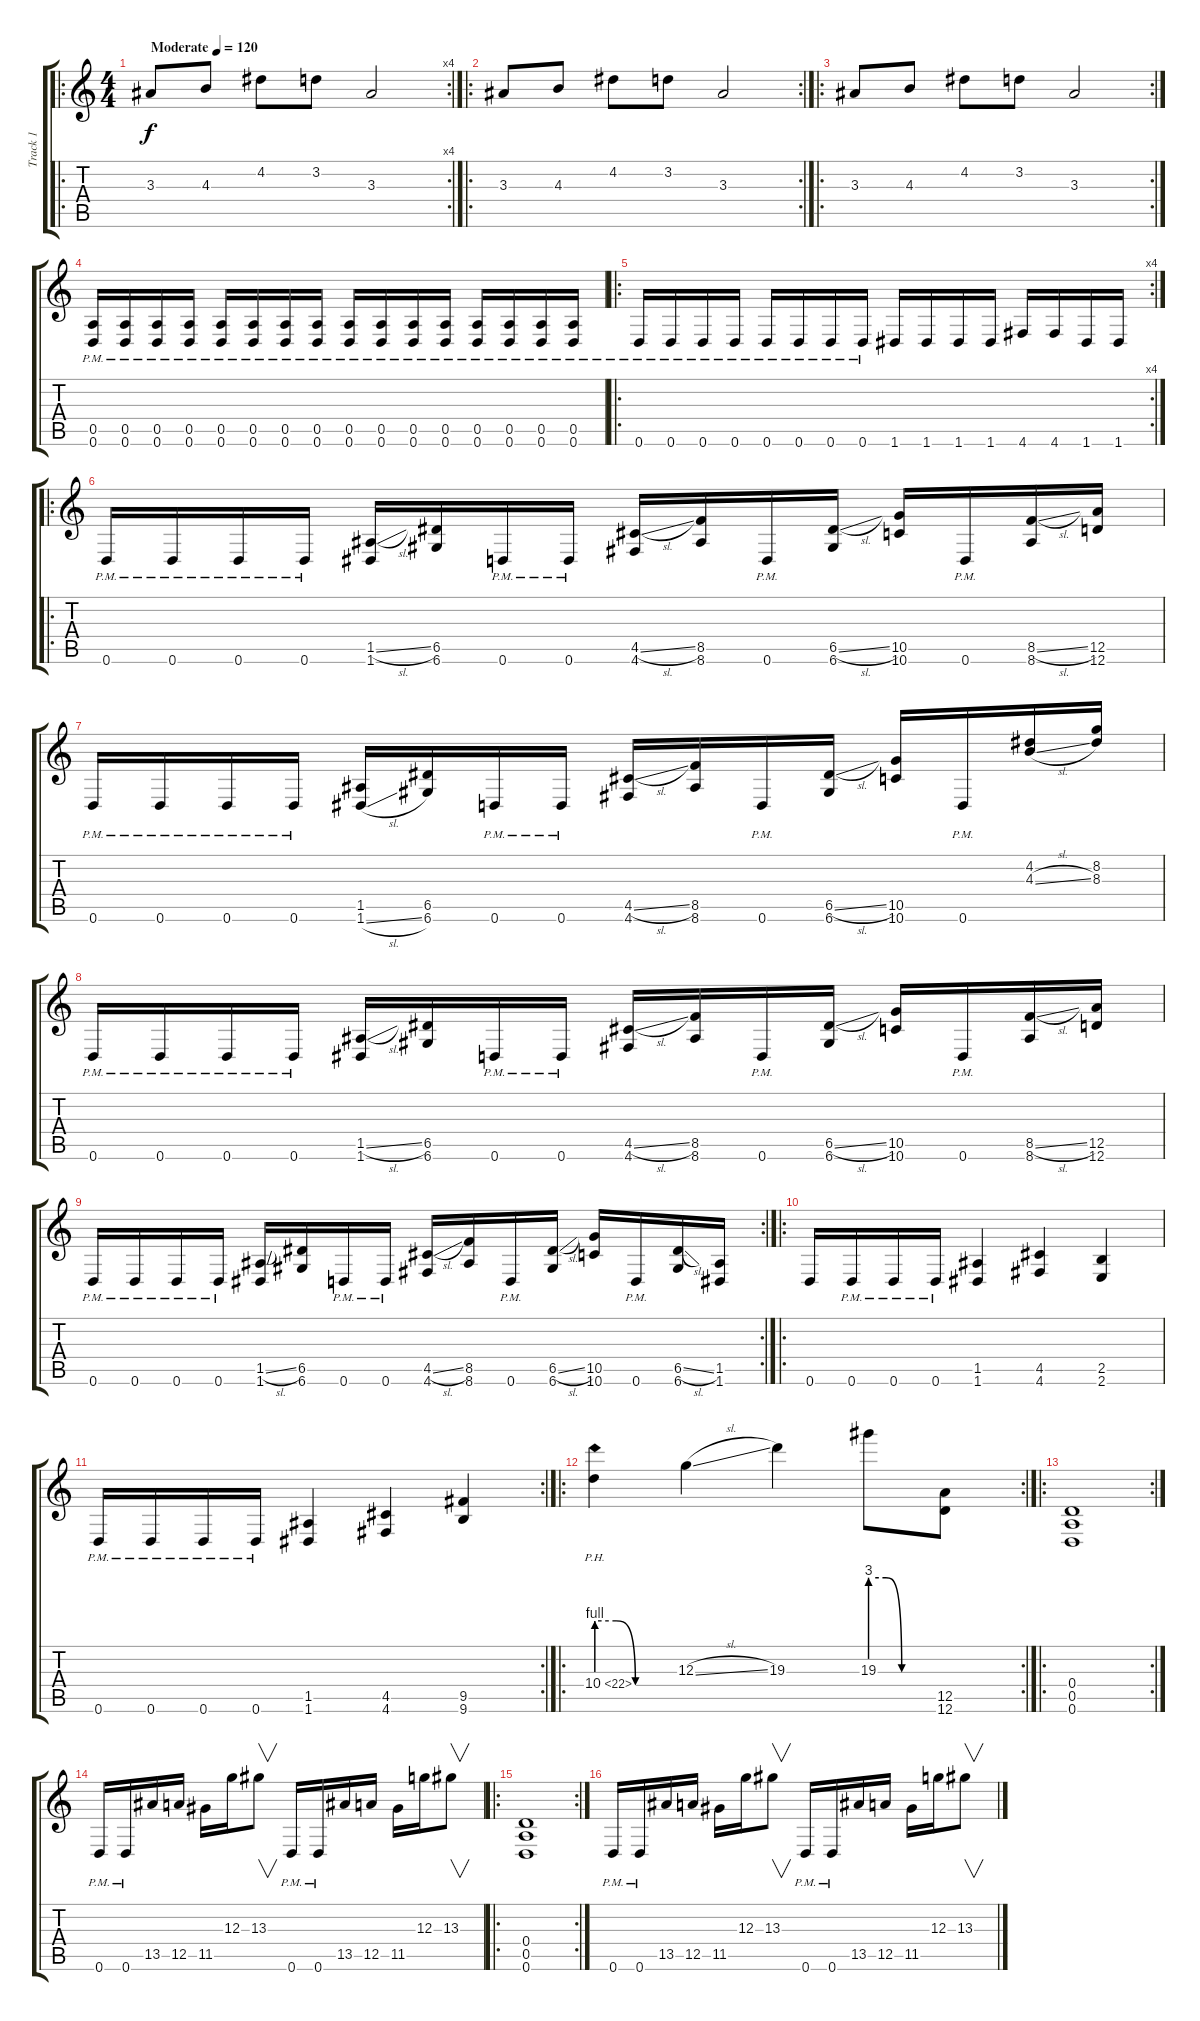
\track ("Track 1" "Track 1") {instrument overdrivenguitar}
\staff {score tabs}
\tuning (E4 B3 G3 D3 A2 D2) {hide}
\ro
\rc 4
\ts (4 4)
\tempo (120 "Moderate")
\clef g2
\ks c
3.3.8{dy f instrument overdrivenguitar} 4.3.8 4.2.8 3.2.8 3.3.2 |
\ro
\rc 2
3.3.8 4.3.8 4.2.8 3.2.8 3.3.2 |
\ro
\rc 2
3.3.8 4.3.8 4.2.8 3.2.8 3.3.2 |
(0.5 0.6{pm}).16 (0.5 0.6{pm}).16 (0.5 0.6{pm}).16 (0.5 0.6{pm}).16 (0.5 0.6{pm}).16 (0.5 0.6{pm}).16 (0.5 0.6{pm}).16 (0.5 0.6{pm}).16 (0.5 0.6{pm}).16 (0.5 0.6{pm}).16 (0.5 0.6{pm}).16 (0.5 0.6{pm}).16 (0.5 0.6{pm}).16 (0.5 0.6{pm}).16 (0.5 0.6{pm}).16 (0.5 0.6{pm}).16 |
\ro
\rc 4
0.6{pm}.16 0.6{pm}.16 0.6{pm}.16 0.6{pm}.16 0.6{pm}.16 0.6{pm}.16 0.6{pm}.16 0.6{pm}.16 1.6.16 1.6.16 1.6.16 1.6.16 4.6.16 4.6.16 1.6.16 1.6.16 |
\ro
0.6{pm}.16 0.6{pm}.16 0.6{pm}.16 0.6{pm}.16 (1.5{sl} 1.6).16 (6.5 6.6).16 0.6{pm}.16 0.6{pm}.16 (4.5{sl} 4.6).16 (8.5 8.6).16 0.6{pm}.16 (6.5{sl} 6.6).16 (10.5 10.6).16 0.6{pm}.16 (8.5{sl} 8.6).16 (12.5 12.6).16 |
0.6{pm}.16 0.6{pm}.16 0.6{pm}.16 0.6{pm}.16 (1.5 1.6{sl}).16 (6.5 6.6).16 0.6{pm}.16 0.6{pm}.16 (4.5{sl} 4.6).16 (8.5 8.6).16 0.6{pm}.16 (6.5{sl} 6.6).16 (10.5 10.6).16 0.6{pm}.16 (4.2 4.3{sl}).16 (8.2 8.3).16 |
0.6{pm}.16 0.6{pm}.16 0.6{pm}.16 0.6{pm}.16 (1.5{sl} 1.6).16 (6.5 6.6).16 0.6{pm}.16 0.6{pm}.16 (4.5{sl} 4.6).16 (8.5 8.6).16 0.6{pm}.16 (6.5{sl} 6.6).16 (10.5 10.6).16 0.6{pm}.16 (8.5{sl} 8.6).16 (12.5 12.6).16 |
\rc 2
0.6{pm}.16 0.6{pm}.16 0.6{pm}.16 0.6{pm}.16 (1.5{sl} 1.6).16 (6.5 6.6).16 0.6{pm}.16 0.6{pm}.16 (4.5{sl} 4.6).16 (8.5 8.6).16 0.6{pm}.16 (6.5{sl} 6.6).16 (10.5 10.6).16 0.6{pm}.16 (6.5{sl} 6.6).16 (1.5 1.6).16 |
\ro
0.6.16 0.6{pm}.16 0.6{pm}.16 0.6{pm}.16 (1.5 1.6).4 (4.5 4.6).4 (2.5 2.6).4 |
\rc 2
0.6{pm}.16 0.6{pm}.16 0.6{pm}.16 0.6{pm}.16 (1.5 1.6).4 (4.5 4.6).4 (9.5 9.6).4 |
\ro
\rc 2
10.4{be (custom 0 4 15 4 30 0 60 0) ph 12}.4 12.3{sl}.4 19.3.4 19.3{be (custom 0 12 15 12 30 0 60 0)}.8 (12.5 12.6).8 |
\ro
\rc 2
(0.4 0.5 0.6).1 |
0.6{pm}.16 0.6{pm}.16 13.5.16 12.5.16 11.5.16 12.3.16 13.3.8{v} 0.6{pm}.16 0.6{pm}.16 13.5.16 12.5.16 11.5.16 12.3.16 13.3.8{v} |
\ro
\rc 2
(0.4 0.5 0.6).1 |
0.6{pm}.16 0.6{pm}.16 13.5.16 12.5.16 11.5.16 12.3.16 13.3.8{v} 0.6{pm}.16 0.6{pm}.16 13.5.16 12.5.16 11.5.16 12.3.16 13.3.8{v}
